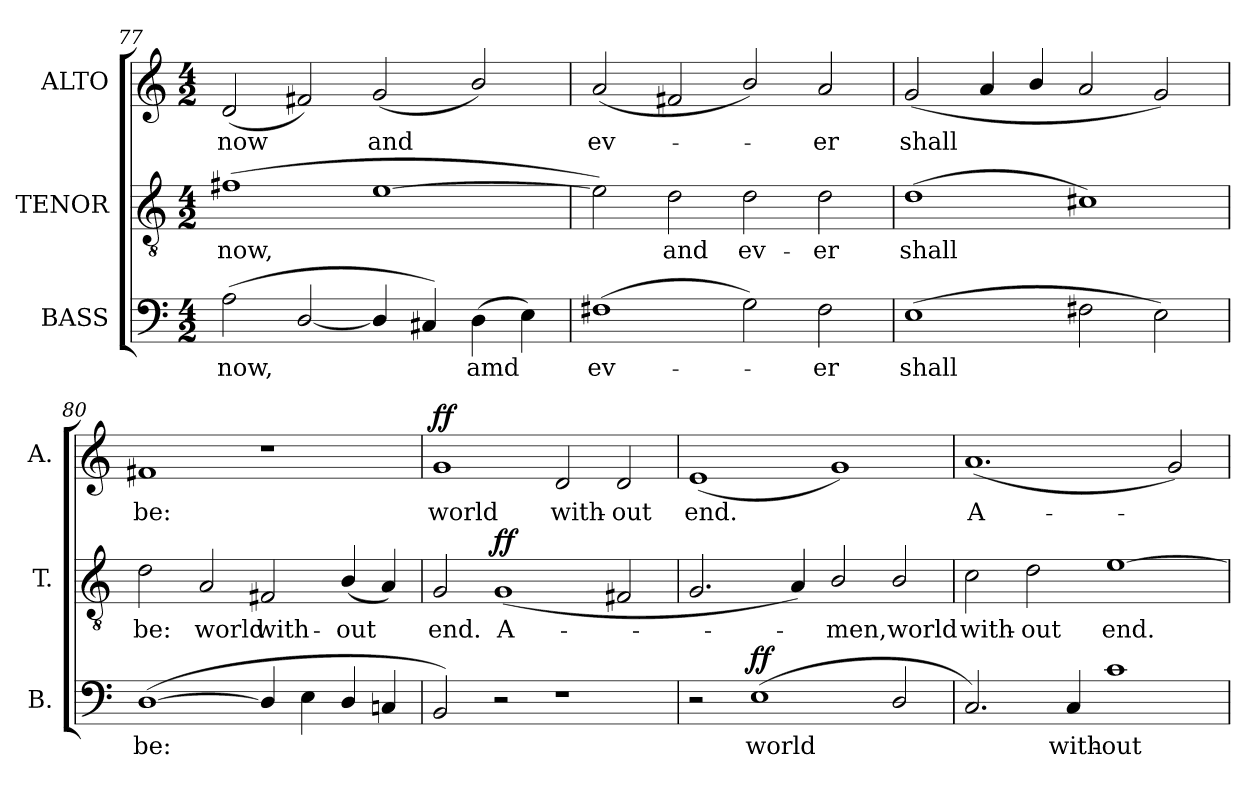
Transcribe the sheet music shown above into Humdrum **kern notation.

**kern	**text	**dynam	**kern	**text	**dynam	**kern	**text	**dynam
*part3	*part3	*part3	*part2	*part2	*part2	*part1	*part1	*part1
*staff3	*staff3	*staff3	*staff2	*staff2	*staff2	*staff1	*staff1	*staff1
*I"BASS	*	*	*I"TENOR	*	*	*I"ALTO	*	*
*I'B.	*	*	*I'T.	*	*	*I'A.	*	*
!!LO:LB:g=z
*clefF4	*	*	*clefGv2	*	*	*clefG2	*	*
*	*	*	*ITrd7c12	*	*	*	*	*
*k[]	*	*	*k[]	*	*	*k[]	*	*
*C:	*	*	*C:	*	*	*C:	*	*
*M4/2	*	*	*M4/2	*	*	*M4/2	*	*
=77	=77	=77	=77	=77	=77	=77	=77	=77
!	!LO:LY:b:color=#000000	!	!	!	!	!	!	!
!	!	!	!	!LO:LY:b:color=#000000	!	!	!	!
!	!	!	!	!	!	!	!LO:LY:b:color=#000000	!
(2Ai\	now,	.	(1F#i	now,	.	(2di/	now	.
[2Di/	.	.	.	.	.	2f#i/)	.	.
!	!	!	!	!	!	!	!LO:LY:b:color=#000000	!
4Di/]	.	.	[1Ei	.	.	(2gi/	and	.
4C#Xi/)	.	.	.	.	.	.	.	.
!	!LO:LY:b:color=#000000	!	!	!	!	!	!	!
(4Di\	amd	.	.	.	.	2bi/)	.	.
4Ei\)	.	.	.	.	.	.	.	.
=78	=78	=78	=78	=78	=78	=78	=78	=78
!	!LO:LY:b:color=#000000	!	!	!	!	!	!	!
!	!	!	!	!	!	!	!LO:LY:b:color=#000000	!
(1F#i	ev-	.	2Ei\])	.	.	(2ai/	ev-	.
!	!	!	!	!LO:LY:b:color=#000000	!	!	!	!
.	.	.	2Di\	and	.	2f#i/	.	.
!	!	!	!	!LO:LY:b:color=#000000	!	!	!	!
2Gi\)	.	.	2Di\	ev-	.	2bi/)	.	.
!	!LO:LY:b:color=#000000	!	!	!	!	!	!	!
!	!	!	!	!LO:LY:b:color=#000000	!	!	!	!
!	!	!	!	!	!	!	!LO:LY:b:color=#000000	!
2F#i\	-er	.	2Di\	-er	.	2ai/	-er	.
=79	=79	=79	=79	=79	=79	=79	=79	=79
!	!LO:LY:b:color=#000000	!	!	!	!	!	!	!
!	!	!	!	!LO:LY:b:color=#000000	!	!	!	!
!	!	!	!	!	!	!	!LO:LY:b:color=#000000	!
(1Ei	shall	.	(1Di	shall	.	(2gi/	shall	.
.	.	.	.	.	.	4ai/	.	.
.	.	.	.	.	.	4bi/	.	.
2F#i\	.	.	1C#Xi)	.	.	2ai/	.	.
2Ei\)	.	.	.	.	.	2gi/)	.	.
=80	=80	=80	=80	=80	=80	=80	=80	=80
!	!LO:LY:b:color=#000000	!	!	!	!	!	!	!
!	!	!	!	!LO:LY:b:color=#000000	!	!	!	!
!	!	!	!	!	!	!	!LO:LY:b:color=#000000	!
([1Di	be:	.	2Di\	be:	.	1f#i	be:	.
!	!	!	!	!LO:LY:b:color=#000000	!	!	!	!
.	.	.	2AAi/	world	.	.	.	.
!	!	!	!	!LO:LY:b:color=#000000	!	!	!	!
4Di/]	.	.	2FF#i/	with-	.	1r	.	.
4Ei\	.	.	.	.	.	.	.	.
!	!	!	!	!LO:LY:b:color=#000000	!	!	!	!
4Di/	.	.	(4BBi/	-out	.	.	.	.
4Cni/	.	.	4AAi/)	.	.	.	.	.
!!LO:PB:g=z
=81	=81	=81	=81	=81	=81	=81	=81	=81
!	!	!	!	!LO:LY:b:color=#000000	!	!	!	!
!	!	!	!	!	!	!	!LO:LY:b:color=#000000	!
2BBi/)	.	.	2GGi/	end.	.	1gi	world	ff
!	!	!	!	!LO:LY:b:color=#000000	!	!	!	!
2r	.	.	(1GGi	A-	ff	.	.	.
!	!	!	!	!	!	!	!LO:LY:b:color=#000000	!
1r	.	.	.	.	.	2di/	with-	.
!	!	!	!	!	!	!	!LO:LY:b:color=#000000	!
.	.	.	2FF#i/	.	.	2di/	-out	.
=82	=82	=82	=82	=82	=82	=82	=82	=82
!	!	!	!	!	!	!	!LO:LY:b:color=#000000	!
2r	.	.	2.GGi/	.	.	(1ei	end.	.
!	!LO:LY:b:color=#000000	!	!	!	!	!	!	!
(1Ei	world	ff	.	.	.	.	.	.
.	.	.	4AAi/)	.	.	.	.	.
!	!	!	!	!LO:LY:b:color=#000000	!	!	!	!
.	.	.	2BBi/	-men,	.	1gi)	.	.
!	!	!	!	!LO:LY:b:color=#000000	!	!	!	!
2Di/	.	.	2BBi/	world	.	.	.	.
=83	=83	=83	=83	=83	=83	=83	=83	=83
!	!	!	!	!LO:LY:b:color=#000000	!	!	!	!
!	!	!	!	!	!	!	!LO:LY:b:color=#000000	!
2.Ci/)	.	.	2Ci\	with-	.	(1.ai	A-	.
!	!	!	!	!LO:LY:b:color=#000000	!	!	!	!
.	.	.	2Di\	-out	.	.	.	.
!	!LO:LY:b:color=#000000	!	!	!	!	!	!	!
4Ci/	with-	.	.	.	.	.	.	.
!	!LO:LY:b:color=#000000	!	!	!	!	!	!	!
!	!	!	!	!LO:LY:b:color=#000000	!	!	!	!
1ci	-out	.	[1Ei	end.	.	.	.	.
.	.	.	.	.	.	2gi/)	.	.
=	=	=	=	=	=	=	=	=
*-	*-	*-	*-	*-	*-	*-	*-	*-
